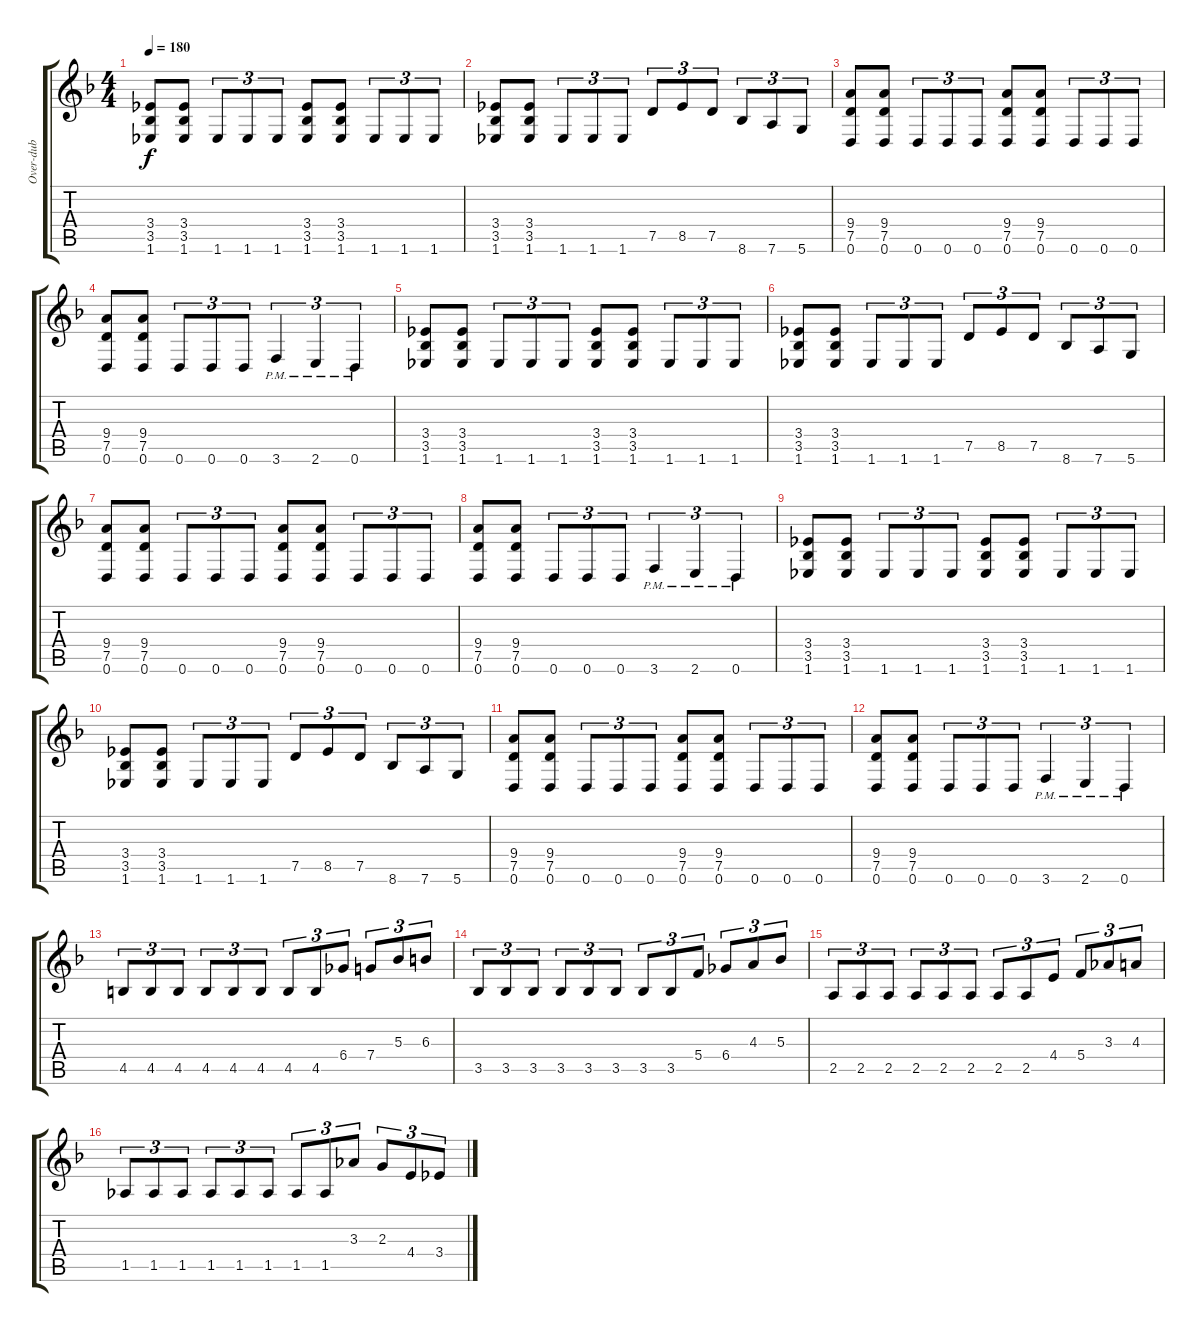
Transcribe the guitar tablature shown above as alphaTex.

\track ("Over-dub" "Over-dub") {instrument overdrivenguitar}
\staff {score tabs}
\tuning (D4 A3 F3 C3 G2 D2) {hide}
\ts (4 4)
\tempo 180
\clef g2
\ks dminor
(3.4 3.5 1.6).8{dy f} (3.4 3.5 1.6).8 1.6.8{tu (3 2)} 1.6.8{tu (3 2)} 1.6.8{tu (3 2)} (3.4 3.5 1.6).8 (3.4 3.5 1.6).8 1.6.8{tu (3 2)} 1.6.8{tu (3 2)} 1.6.8{tu (3 2)} |
(3.4 3.5 1.6).8 (3.4 3.5 1.6).8 1.6.8{tu (3 2)} 1.6.8{tu (3 2)} 1.6.8{tu (3 2)} 7.5.8{tu (3 2)} 8.5.8{tu (3 2)} 7.5.8{tu (3 2)} 8.6.8{tu (3 2)} 7.6.8{tu (3 2)} 5.6.8{tu (3 2)} |
(9.4 7.5 0.6).8 (9.4 7.5 0.6).8 0.6.8{tu (3 2)} 0.6.8{tu (3 2)} 0.6.8{tu (3 2)} (9.4 7.5 0.6).8 (9.4 7.5 0.6).8 0.6.8{tu (3 2)} 0.6.8{tu (3 2)} 0.6.8{tu (3 2)} |
(9.4 7.5 0.6).8 (9.4 7.5 0.6).8 0.6.8{tu (3 2)} 0.6.8{tu (3 2)} 0.6.8{tu (3 2)} 3.6{pm}.4{tu (3 2)} 2.6{pm}.4{tu (3 2)} 0.6{pm}.4{tu (3 2)} |
(3.4 3.5 1.6).8 (3.4 3.5 1.6).8 1.6.8{tu (3 2)} 1.6.8{tu (3 2)} 1.6.8{tu (3 2)} (3.4 3.5 1.6).8 (3.4 3.5 1.6).8 1.6.8{tu (3 2)} 1.6.8{tu (3 2)} 1.6.8{tu (3 2)} |
(3.4 3.5 1.6).8 (3.4 3.5 1.6).8 1.6.8{tu (3 2)} 1.6.8{tu (3 2)} 1.6.8{tu (3 2)} 7.5.8{tu (3 2)} 8.5.8{tu (3 2)} 7.5.8{tu (3 2)} 8.6.8{tu (3 2)} 7.6.8{tu (3 2)} 5.6.8{tu (3 2)} |
(9.4 7.5 0.6).8 (9.4 7.5 0.6).8 0.6.8{tu (3 2)} 0.6.8{tu (3 2)} 0.6.8{tu (3 2)} (9.4 7.5 0.6).8 (9.4 7.5 0.6).8 0.6.8{tu (3 2)} 0.6.8{tu (3 2)} 0.6.8{tu (3 2)} |
(9.4 7.5 0.6).8 (9.4 7.5 0.6).8 0.6.8{tu (3 2)} 0.6.8{tu (3 2)} 0.6.8{tu (3 2)} 3.6{pm}.4{tu (3 2)} 2.6{pm}.4{tu (3 2)} 0.6{pm}.4{tu (3 2)} |
(3.4 3.5 1.6).8 (3.4 3.5 1.6).8 1.6.8{tu (3 2)} 1.6.8{tu (3 2)} 1.6.8{tu (3 2)} (3.4 3.5 1.6).8 (3.4 3.5 1.6).8 1.6.8{tu (3 2)} 1.6.8{tu (3 2)} 1.6.8{tu (3 2)} |
(3.4 3.5 1.6).8 (3.4 3.5 1.6).8 1.6.8{tu (3 2)} 1.6.8{tu (3 2)} 1.6.8{tu (3 2)} 7.5.8{tu (3 2)} 8.5.8{tu (3 2)} 7.5.8{tu (3 2)} 8.6.8{tu (3 2)} 7.6.8{tu (3 2)} 5.6.8{tu (3 2)} |
(9.4 7.5 0.6).8 (9.4 7.5 0.6).8 0.6.8{tu (3 2)} 0.6.8{tu (3 2)} 0.6.8{tu (3 2)} (9.4 7.5 0.6).8 (9.4 7.5 0.6).8 0.6.8{tu (3 2)} 0.6.8{tu (3 2)} 0.6.8{tu (3 2)} |
(9.4 7.5 0.6).8 (9.4 7.5 0.6).8 0.6.8{tu (3 2)} 0.6.8{tu (3 2)} 0.6.8{tu (3 2)} 3.6{pm}.4{tu (3 2)} 2.6{pm}.4{tu (3 2)} 0.6{pm}.4{tu (3 2)} |
4.5.8{tu (3 2)} 4.5.8{tu (3 2)} 4.5.8{tu (3 2)} 4.5.8{tu (3 2)} 4.5.8{tu (3 2)} 4.5.8{tu (3 2)} 4.5.8{tu (3 2)} 4.5.8{tu (3 2)} 6.4.8{tu (3 2)} 7.4.8{tu (3 2)} 5.3.8{tu (3 2)} 6.3.8{tu (3 2)} |
3.5.8{tu (3 2)} 3.5.8{tu (3 2)} 3.5.8{tu (3 2)} 3.5.8{tu (3 2)} 3.5.8{tu (3 2)} 3.5.8{tu (3 2)} 3.5.8{tu (3 2)} 3.5.8{tu (3 2)} 5.4.8{tu (3 2)} 6.4.8{tu (3 2)} 4.3.8{tu (3 2)} 5.3.8{tu (3 2)} |
2.5.8{tu (3 2)} 2.5.8{tu (3 2)} 2.5.8{tu (3 2)} 2.5.8{tu (3 2)} 2.5.8{tu (3 2)} 2.5.8{tu (3 2)} 2.5.8{tu (3 2)} 2.5.8{tu (3 2)} 4.4.8{tu (3 2)} 5.4.8{tu (3 2)} 3.3.8{tu (3 2)} 4.3.8{tu (3 2)} |
1.5.8{tu (3 2)} 1.5.8{tu (3 2)} 1.5.8{tu (3 2)} 1.5.8{tu (3 2)} 1.5.8{tu (3 2)} 1.5.8{tu (3 2)} 1.5.8{tu (3 2)} 1.5.8{tu (3 2)} 3.3.8{tu (3 2)} 2.3.8{tu (3 2)} 4.4.8{tu (3 2)} 3.4.8{tu (3 2)}
